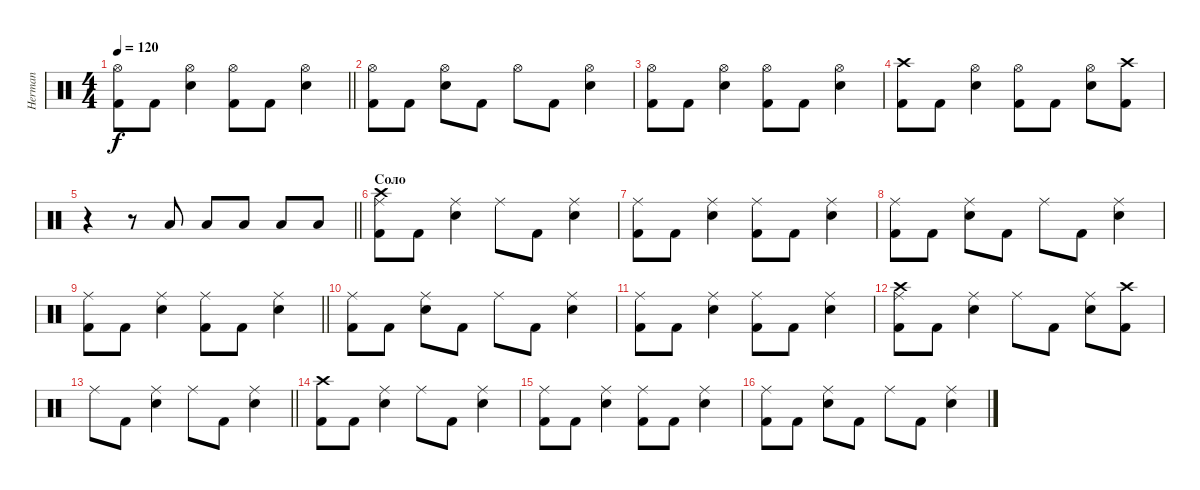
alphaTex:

\track ("Herman" "Herman") {instrument percussion}
\staff {score}
\articulation defaults
\ts (4 4)
\tempo 120
\clef neutral
\barLineRight lightlight
\ks c
("Hi-Hat (open)" "Kick (hit) 2").8{dy f} "Kick (hit) 2".8 ("Hi-Hat (open)" "Electric Snare (hit)").4 ("Hi-Hat (open)" "Kick (hit) 2").8 "Kick (hit) 2".8 ("Hi-Hat (open)" "Electric Snare (hit)").4 |
("Hi-Hat (open)" "Kick (hit) 2").8 "Kick (hit) 2".8 ("Hi-Hat (open)" "Electric Snare (hit)").8 "Kick (hit) 2".8 "Hi-Hat (open)".8 "Kick (hit) 2".8 ("Hi-Hat (open)" "Electric Snare (hit)").4 |
("Hi-Hat (open)" "Kick (hit) 2").8 "Kick (hit) 2".8 ("Hi-Hat (open)" "Electric Snare (hit)").4 ("Hi-Hat (open)" "Kick (hit) 2").8 "Kick (hit) 2".8 ("Hi-Hat (open)" "Electric Snare (hit)").4 |
("Crash high (hit)" "Kick (hit) 2").8 "Kick (hit) 2".8 ("Hi-Hat (open)" "Electric Snare (hit)").4 ("Hi-Hat (open)" "Kick (hit) 2").8 "Kick (hit) 2".8 ("Hi-Hat (open)" "Electric Snare (hit)").8 ("Crash high (hit)" "Kick (hit) 2").8 |
\barLineRight lightlight
r.4 r.8 "Low Tom (hit)".8 "Low Tom (hit)".8 "Low Tom (hit)".8 "Low Tom (hit)".8 "Low Tom (hit)".8 |
\section ("" "Соло")
("Crash high (hit)" "Ride (middle)" "Kick (hit) 2").8 "Kick (hit) 2".8 ("Ride (middle)" "Electric Snare (hit)").4 "Ride (middle)".8 "Kick (hit) 2".8 ("Ride (middle)" "Electric Snare (hit)").4 |
("Ride (middle)" "Kick (hit) 2").8 "Kick (hit) 2".8 ("Ride (middle)" "Electric Snare (hit)").4 ("Ride (middle)" "Kick (hit) 2").8 "Kick (hit) 2".8 ("Ride (middle)" "Electric Snare (hit)").4 |
("Ride (middle)" "Kick (hit) 2").8 "Kick (hit) 2".8 ("Ride (middle)" "Electric Snare (hit)").8 "Kick (hit) 2".8 "Ride (middle)".8 "Kick (hit) 2".8 ("Ride (middle)" "Electric Snare (hit)").4 |
\barLineRight lightlight
("Ride (middle)" "Kick (hit) 2").8 "Kick (hit) 2".8 ("Ride (middle)" "Electric Snare (hit)").4 ("Ride (middle)" "Kick (hit) 2").8 "Kick (hit) 2".8 ("Ride (middle)" "Electric Snare (hit)").4 |
("Ride (middle)" "Kick (hit) 2").8 "Kick (hit) 2".8 ("Ride (middle)" "Electric Snare (hit)").8 "Kick (hit) 2".8 "Ride (middle)".8 "Kick (hit) 2".8 ("Ride (middle)" "Electric Snare (hit)").4 |
("Ride (middle)" "Kick (hit) 2").8 "Kick (hit) 2".8 ("Ride (middle)" "Electric Snare (hit)").4 ("Ride (middle)" "Kick (hit) 2").8 "Kick (hit) 2".8 ("Ride (middle)" "Electric Snare (hit)").4 |
("Crash high (hit)" "Ride (middle)" "Kick (hit) 2").8 "Kick (hit) 2".8 ("Ride (middle)" "Electric Snare (hit)").4 "Ride (middle)".8 "Kick (hit) 2".8 ("Ride (middle)" "Electric Snare (hit)").8 ("Crash high (hit)" "Kick (hit) 2").8 |
\barLineRight lightlight "Ride (middle)".8 "Kick (hit) 2".8
("Ride (middle)" "Electric Snare (hit)").4 "Ride (middle)".8 "Kick (hit) 2".8 ("Ride (middle)" "Electric Snare (hit)").4 |
("Crash high (hit)" "Kick (hit) 2").8 "Kick (hit) 2".8 ("Ride (middle)" "Electric Snare (hit)").4 "Ride (middle)".8 "Kick (hit) 2".8 ("Ride (middle)" "Electric Snare (hit)").4 |
("Ride (middle)" "Kick (hit) 2").8 "Kick (hit) 2".8 ("Ride (middle)" "Electric Snare (hit)").4 ("Ride (middle)" "Kick (hit) 2").8 "Kick (hit) 2".8 ("Ride (middle)" "Electric Snare (hit)").4 |
("Ride (middle)" "Kick (hit) 2").8 "Kick (hit) 2".8 ("Ride (middle)" "Electric Snare (hit)").8 "Kick (hit) 2".8 "Ride (middle)".8 "Kick (hit) 2".8 ("Ride (middle)" "Electric Snare (hit)").4
